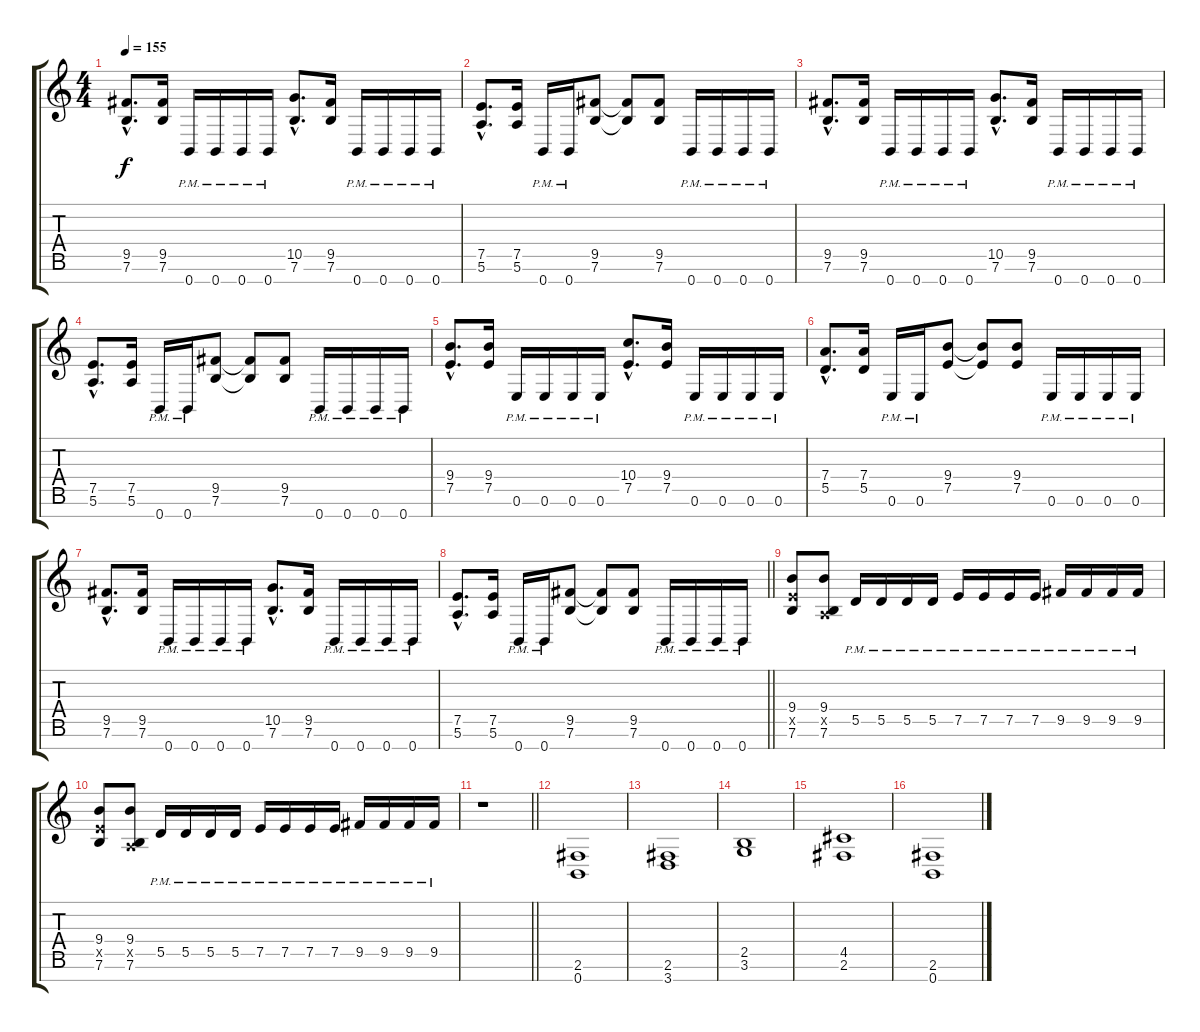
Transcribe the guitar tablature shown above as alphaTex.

\track "" {instrument distortionguitar}
\staff {score tabs}
\tuning (E4 B3 G3 D3 A2 E2 B1) {hide}
\ts (4 4)
\tempo 155
\clef g2
\ks c
(9.5{hac} 7.6{hac}).8{d dy f} (9.5 7.6).16 0.7{pm}.16 0.7{pm}.16 0.7{pm}.16 0.7{pm}.16 (10.5{hac} 7.6{hac}).8{d} (9.5 7.6).16 0.7{pm}.16 0.7{pm}.16 0.7{pm}.16 0.7{pm}.16 |
(7.5{hac} 5.6{hac}).8{d} (7.5 5.6).16 0.7{pm}.16 0.7{pm}.16 (9.5 7.6).8 (9.5{t} 7.6{t}).8 (9.5 7.6).8 0.7{pm}.16 0.7{pm}.16 0.7{pm}.16 0.7{pm}.16 |
(9.5{hac} 7.6{hac}).8{d} (9.5 7.6).16 0.7{pm}.16 0.7{pm}.16 0.7{pm}.16 0.7{pm}.16 (10.5{hac} 7.6{hac}).8{d} (9.5 7.6).16 0.7{pm}.16 0.7{pm}.16 0.7{pm}.16 0.7{pm}.16 |
(7.5{hac} 5.6{hac}).8{d} (7.5 5.6).16 0.7{pm}.16 0.7{pm}.16 (9.5 7.6).8 (9.5{t} 7.6{t}).8 (9.5 7.6).8 0.7{pm}.16 0.7{pm}.16 0.7{pm}.16 0.7{pm}.16 |
(9.4{hac} 7.5{hac}).8{d} (9.4 7.5).16 0.6{pm}.16 0.6{pm}.16 0.6{pm}.16 0.6{pm}.16 (10.4{hac} 7.5{hac}).8{d} (9.4 7.5).16 0.6{pm}.16 0.6{pm}.16 0.6{pm}.16 0.6{pm}.16 |
(7.4{hac} 5.5{hac}).8{d} (7.4 5.5).16 0.6{pm}.16 0.6{pm}.16 (9.4 7.5).8 (9.4{t} 7.5{t}).8 (9.4 7.5).8 0.6{pm}.16 0.6{pm}.16 0.6{pm}.16 0.6{pm}.16 |
(9.5{hac} 7.6{hac}).8{d} (9.5 7.6).16 0.7{pm}.16 0.7{pm}.16 0.7{pm}.16 0.7{pm}.16 (10.5{hac} 7.6{hac}).8{d} (9.5 7.6).16 0.7{pm}.16 0.7{pm}.16 0.7{pm}.16 0.7{pm}.16 |
\barLineRight lightlight
(7.5{hac} 5.6{hac}).8{d} (7.5 5.6).16 0.7{pm}.16 0.7{pm}.16 (9.5 7.6).8 (9.5{t} 7.6{t}).8 (9.5 7.6).8 0.7{pm}.16 0.7{pm}.16 0.7{pm}.16 0.7{pm}.16 |
(9.4 7.5{x} 7.6).8 (9.4 0.5{x} 7.6).8 5.5{pm}.16 5.5{pm}.16 5.5{pm}.16 5.5{pm}.16 7.5{pm}.16 7.5{pm}.16 7.5{pm}.16 7.5{pm}.16 9.5{pm}.16 9.5{pm}.16 9.5{pm}.16 9.5{pm}.16 |
(9.4 7.5{x} 7.6).8 (9.4 0.5{x} 7.6).8 5.5{pm}.16 5.5{pm}.16 5.5{pm}.16 5.5{pm}.16 7.5{pm}.16 7.5{pm}.16 7.5{pm}.16 7.5{pm}.16 9.5{pm}.16 9.5{pm}.16 9.5{pm}.16 9.5{pm}.16 |
\barLineRight lightlight
r.1 |
(2.6 0.7).1 |
(2.6 3.7).1 |
(2.5 3.6).1 |
(4.5 2.6).1 |
(2.6 0.7).1
